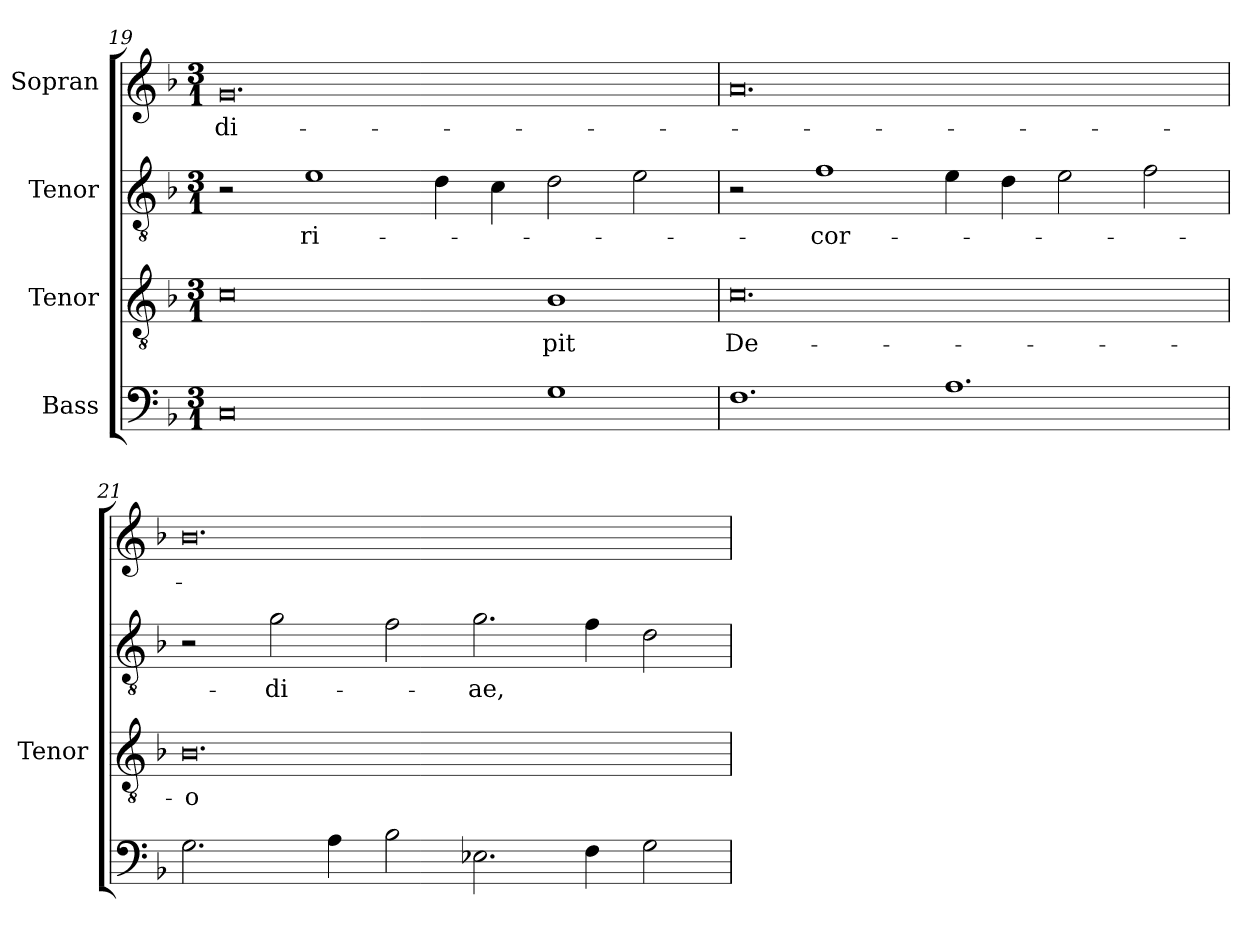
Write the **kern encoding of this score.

**kern	**kern	**text	**kern	**text	**kern	**text
*part4	*part3	*part3	*part2	*part2	*part1	*part1
*staff4	*staff3	*staff3	*staff2	*staff2	*staff1	*staff1
*I"Bass	*I"Tenor	*	*I"Tenor	*	*I"Sopran	*
*	*I'Tenor	*	*	*	*	*
*clefF4	*clefGv2	*	*clefGv2	*	*clefG2	*
*	*ITrd7c12	*	*ITrd7c12	*	*	*
*k[b-]	*k[b-]	*	*k[b-]	*	*k[b-]	*
*F:	*F:	*	*F:	*	*F:	*
*M3/1	*M3/1	*	*M3/1	*	*M3/1	*
=19	=19	=19	=19	=19	=19	=19
!	!	!	!	!	!	!LO:LY:b:color=#000000
0Ci	0Ci	.	2r	.	0.gi	-di-
!	!	!	!	!LO:LY:b:color=#000000	!	!
.	.	.	1Ei	-ri-	.	.
.	.	.	4Di\	.	.	.
.	.	.	4Ci\	.	.	.
!	!	!LO:LY:b:color=#000000	!	!	!	!
1Gi	1BB-i	-pit	2Di\	.	.	.
.	.	.	2Ei\	.	.	.
=20	=20	=20	=20	=20	=20	=20
!	!	!LO:LY:b:color=#000000	!	!	!	!
1.Fi	0.Ci	De-	2r	.	0.ai	.
!	!	!	!	!LO:LY:b:color=#000000	!	!
.	.	.	1Fi	-cor-	.	.
1.Ai	.	.	4Ei\	.	.	.
.	.	.	4Di\	.	.	.
.	.	.	2Ei\	.	.	.
.	.	.	2Fi\	.	.	.
!!LO:LB:g=z
=21	=21	=21	=21	=21	=21	=21
!	!	!LO:LY:b:color=#000000	!	!	!	!
2.Gi\	0.BB-i	-o	2r	.	0.b-i	.
!	!	!	!	!LO:LY:b:color=#000000	!	!
.	.	.	2Gi\	-di-	.	.
4Ai\	.	.	.	.	.	.
2B-i\	.	.	2Fi\	.	.	.
!	!	!	!	!LO:LY:b:color=#000000	!	!
2.E-Xi\	.	.	2.Gi\	-ae,	.	.
4Fi\	.	.	4Fi\	.	.	.
2Gi\	.	.	2Di\	.	.	.
=	=	=	=	=	=	=
*-	*-	*-	*-	*-	*-	*-
